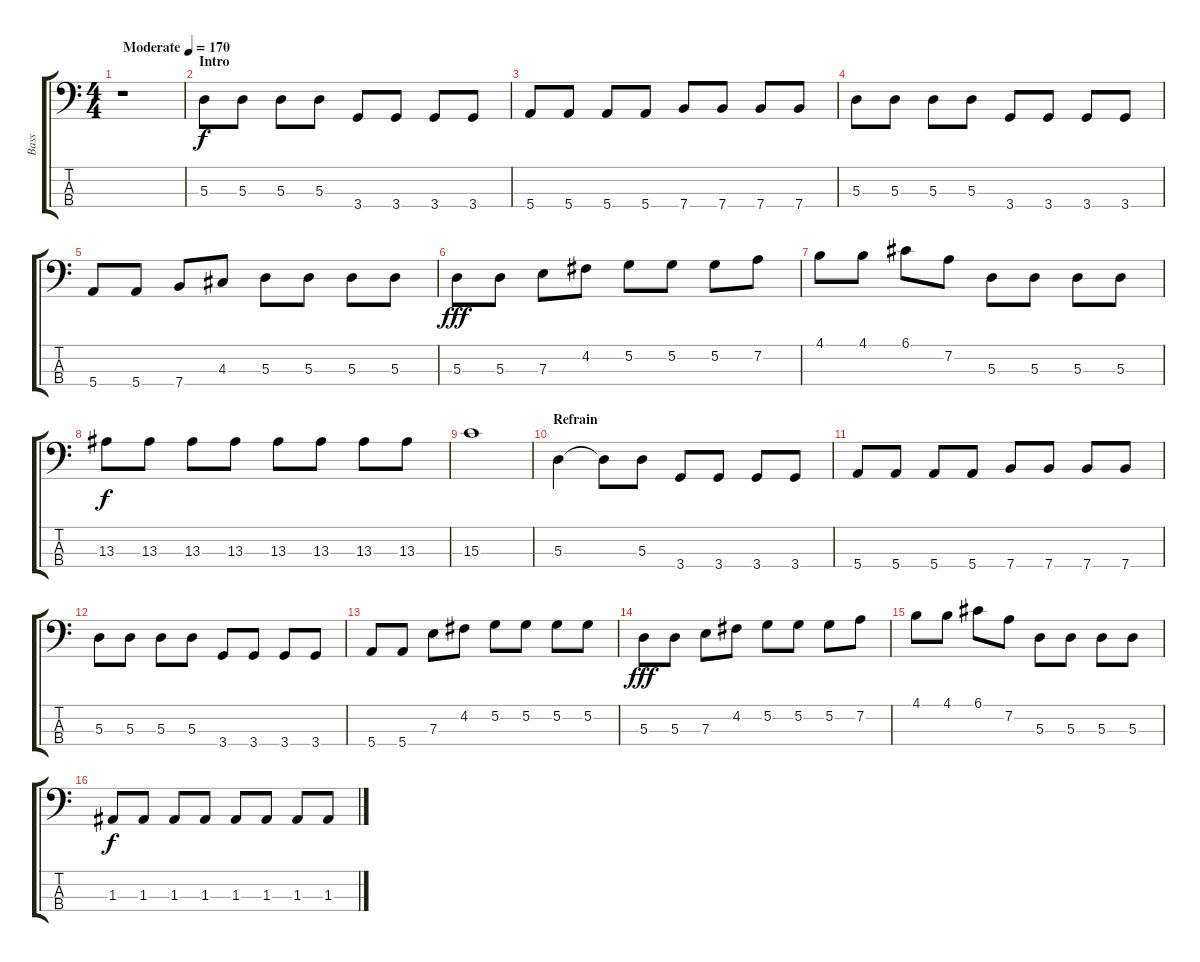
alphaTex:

\track ("Bass" "Bass") {instrument electricbasspick}
\staff {score tabs}
\tuning (G2 D2 A1 E1) {hide}
\ts (4 4)
\tempo (170 "Moderate")
\clef f4
\ks c
r.1{dy f instrument electricbasspick} |
\section ("" "Intro")
5.3.8 5.3.8 5.3.8 5.3.8 3.4.8 3.4.8 3.4.8 3.4.8 |
5.4.8 5.4.8 5.4.8 5.4.8 7.4.8 7.4.8 7.4.8 7.4.8 |
5.3.8 5.3.8 5.3.8 5.3.8 3.4.8 3.4.8 3.4.8 3.4.8 |
5.4.8 5.4.8 7.4.8 4.3.8 5.3.8 5.3.8 5.3.8 5.3.8 |
5.3.8{dy fff} 5.3.8 7.3.8 4.2.8 5.2.8 5.2.8 5.2.8 7.2.8 |
4.1.8 4.1.8 6.1.8 7.2.8 5.3.8 5.3.8 5.3.8 5.3.8 |
13.3.8{dy f} 13.3.8 13.3.8 13.3.8 13.3.8 13.3.8 13.3.8 13.3.8 |
15.3.1 |
\section ("" "Refrain")
5.3.4 5.3{t}.8 5.3.8 3.4.8 3.4.8 3.4.8 3.4.8 |
5.4.8 5.4.8 5.4.8 5.4.8 7.4.8 7.4.8 7.4.8 7.4.8 |
5.3.8 5.3.8 5.3.8 5.3.8 3.4.8 3.4.8 3.4.8 3.4.8 |
5.4.8 5.4.8 7.3.8 4.2.8 5.2.8 5.2.8 5.2.8 5.2.8 |
5.3.8{dy fff} 5.3.8 7.3.8 4.2.8 5.2.8 5.2.8 5.2.8 7.2.8 |
4.1.8 4.1.8 6.1.8 7.2.8 5.3.8 5.3.8 5.3.8 5.3.8 |
1.3.8{dy f} 1.3.8 1.3.8 1.3.8 1.3.8 1.3.8 1.3.8 1.3.8
